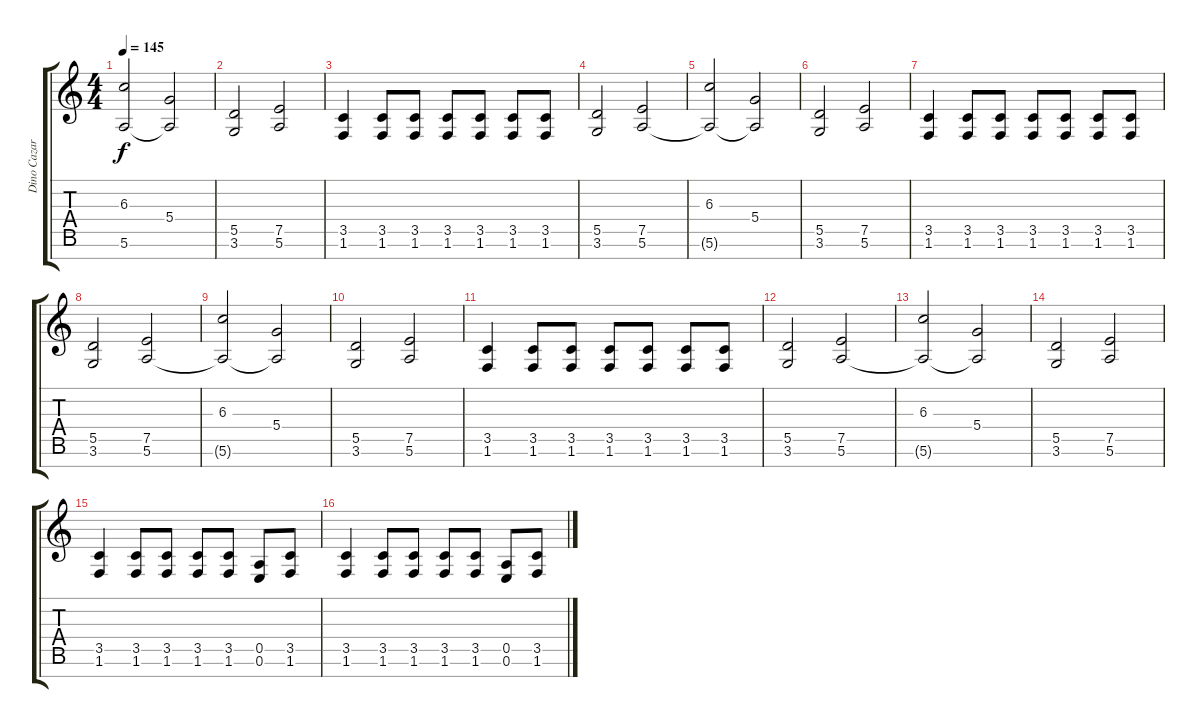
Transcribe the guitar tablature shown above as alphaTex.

\track ("Dino Cazares" "Dino Cazar") {instrument overdrivenguitar}
\staff {score tabs}
\tuning (E4 B3 Gb3 D3 A2 E2 B1) {hide}
\ts (4 4)
\tempo 145
\clef g2
\ks c
(6.3 5.6{t}).2{dy f} (5.4 5.6{t}).2 |
(5.5 3.6).2 (7.5 5.6).2 |
(3.5 1.6).4 (3.5 1.6).8 (3.5 1.6).8 (3.5 1.6).8 (3.5 1.6).8 (3.5 1.6).8 (3.5 1.6).8 |
(5.5 3.6).2 (7.5 5.6).2 |
(6.3 5.6{t}).2 (5.4 5.6{t}).2 |
(5.5 3.6).2 (7.5 5.6).2 |
(3.5 1.6).4 (3.5 1.6).8 (3.5 1.6).8 (3.5 1.6).8 (3.5 1.6).8 (3.5 1.6).8 (3.5 1.6).8 |
(5.5 3.6).2 (7.5 5.6).2 |
(6.3 5.6{t}).2 (5.4 5.6{t}).2 |
(5.5 3.6).2 (7.5 5.6).2 |
(3.5 1.6).4 (3.5 1.6).8 (3.5 1.6).8 (3.5 1.6).8 (3.5 1.6).8 (3.5 1.6).8 (3.5 1.6).8 |
(5.5 3.6).2 (7.5 5.6).2 |
(6.3 5.6{t}).2 (5.4 5.6{t}).2 |
(5.5 3.6).2 (7.5 5.6).2 |
(3.5 1.6).4 (3.5 1.6).8 (3.5 1.6).8 (3.5 1.6).8 (3.5 1.6).8 (0.5 0.6).8 (3.5 1.6).8 |
(3.5 1.6).4 (3.5 1.6).8 (3.5 1.6).8 (3.5 1.6).8 (3.5 1.6).8 (0.5 0.6).8 (3.5 1.6).8
